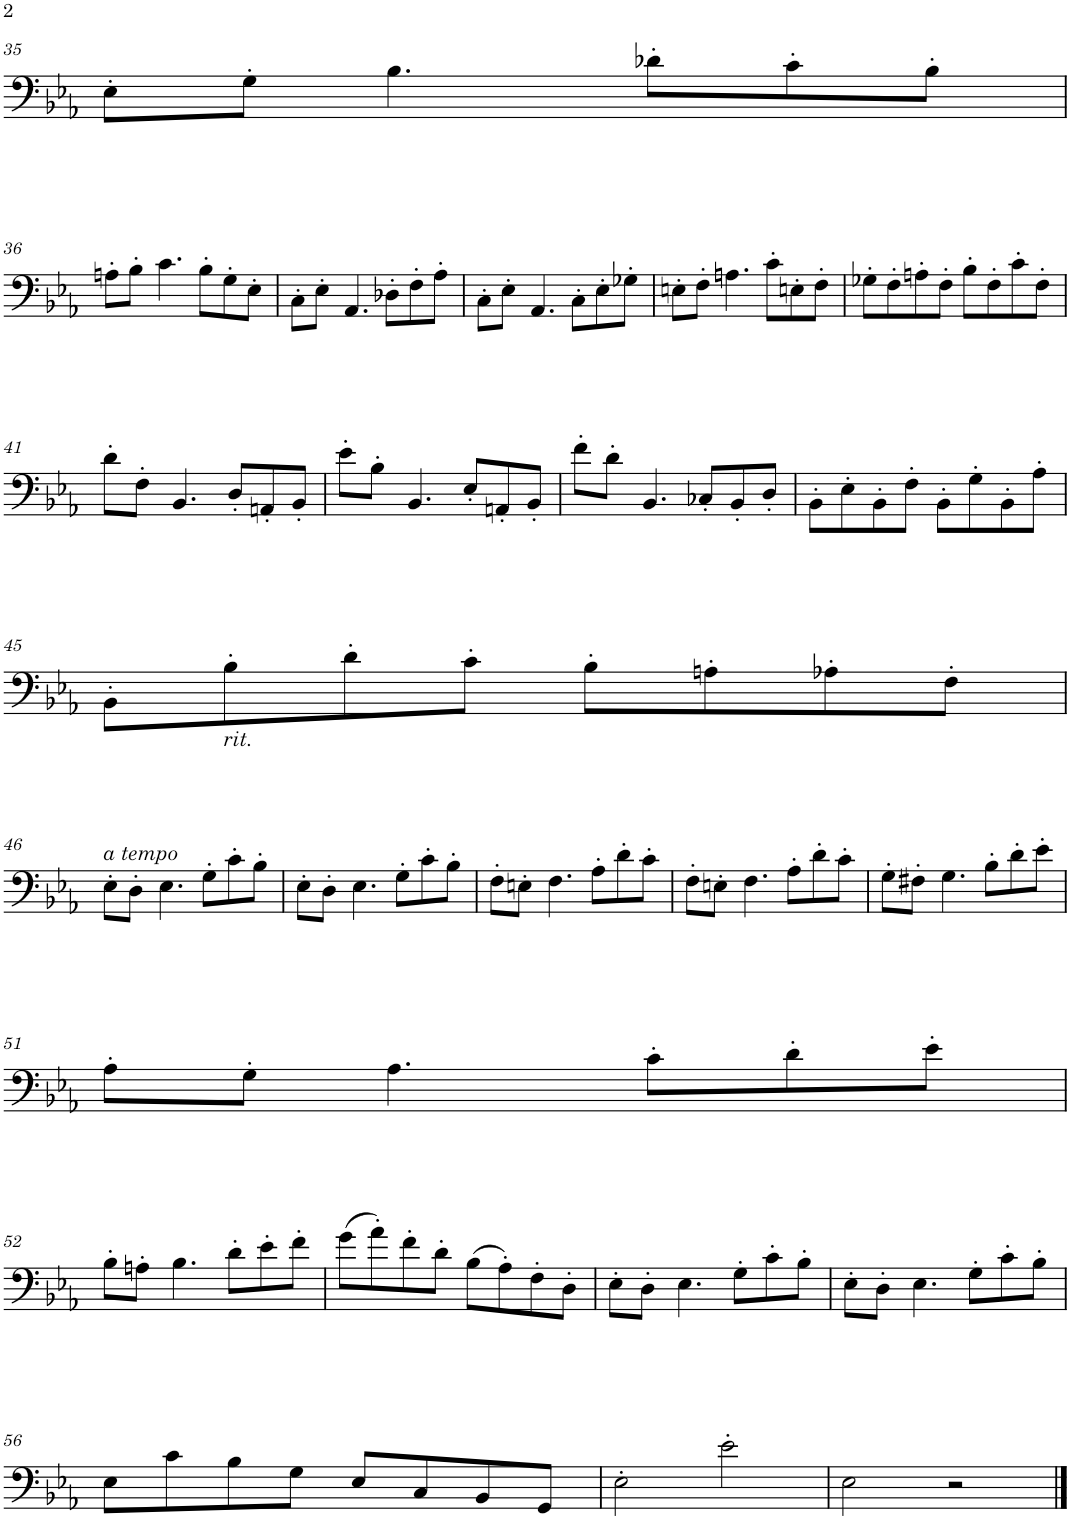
**kern
*part1
*staff1
*I"Trombone
*I'Tbn.
!!LO:PB:g=z
*clefF4
*k[b-e-a-]
*M4/4
*met(c)
=35
8E-'\L
8G'\J
4.B-\
8d-X'\L
8c'\
8B-'\J
!!LO:LB:g=z
=36
8An'\L
8B-'\J
4.c\
8B-'\L
8G'\
8E-'\J
=37
8C'\L
8E-'\J
4.AA-/
8D-X'\L
8F'\
8A-'\J
=38
8C'\L
8E-'\J
4.AA-/
8C'\L
8E-'\
8G-X'\J
=39
8En'\L
8F'\J
4.An\
8c'\L
8En'\
8F'\J
=40
8G-X'\L
8F'\
8An'\
8F'\J
8B-'\L
8F'\
8c'\
8F'\J
!!LO:LB:g=z
=41
8d'\L
8F'\J
4.BB-/
8D'/L
8AAn'/
8BB-'/J
=42
8e-'\L
8B-'\J
4.BB-/
8E-'/L
8AAn'/
8BB-'/J
=43
8f'\L
8d'\J
4.BB-/
8C-X'/L
8BB-'/
8D'/J
=44
8BB-'\L
8E-'\
8BB-'\
8F'\J
8BB-'\L
8G'\
8BB-'\
8A-'\J
!!LO:LB:g=z
=45
8BB-'\L
!LO:TX:b:i:t=rit.
8B-'\
8d'\
8c'\J
8B-'\L
8An'\
8A-X'\
8F'\J
!!LO:LB:g=z
=46
!LO:TX:a:i:t=a tempo
8E-'\L
8D'\J
4.E-\
8G'\L
8c'\
8B-'\J
=47
8E-'\L
8D'\J
4.E-\
8G'\L
8c'\
8B-'\J
=48
8F'\L
8En'\J
4.F\
8A-'\L
8d'\
8c'\J
=49
8F'\L
8En'\J
4.F\
8A-'\L
8d'\
8c'\J
=50
8G'\L
8F#X'\J
4.G\
8B-'\L
8d'\
8e-'\J
!!LO:LB:g=z
=51
8A-'\L
8G'\J
4.A-\
8c'\L
8d'\
8e-'\J
!!LO:LB:g=z
=52
8B-'\L
8An'\J
4.B-\
8d'\L
8e-'\
8f'\J
=53
(8g\L
8a-'\)
8f'\
8d'\J
(8B-\L
8A-'\)
8F'\
8D'\J
=54
8E-'\L
8D'\J
4.E-\
8G'\L
8c'\
8B-'\J
=55
8E-'\L
8D'\J
4.E-\
8G'\L
8c'\
8B-'\J
!!LO:LB:g=z
=56
8E-\L
8c\
8B-\
8G\J
8E-/L
8C/
8BB-/
8GG/J
=57
2E-'\
2e-'\
=58
2E-\
2r
==
*-
